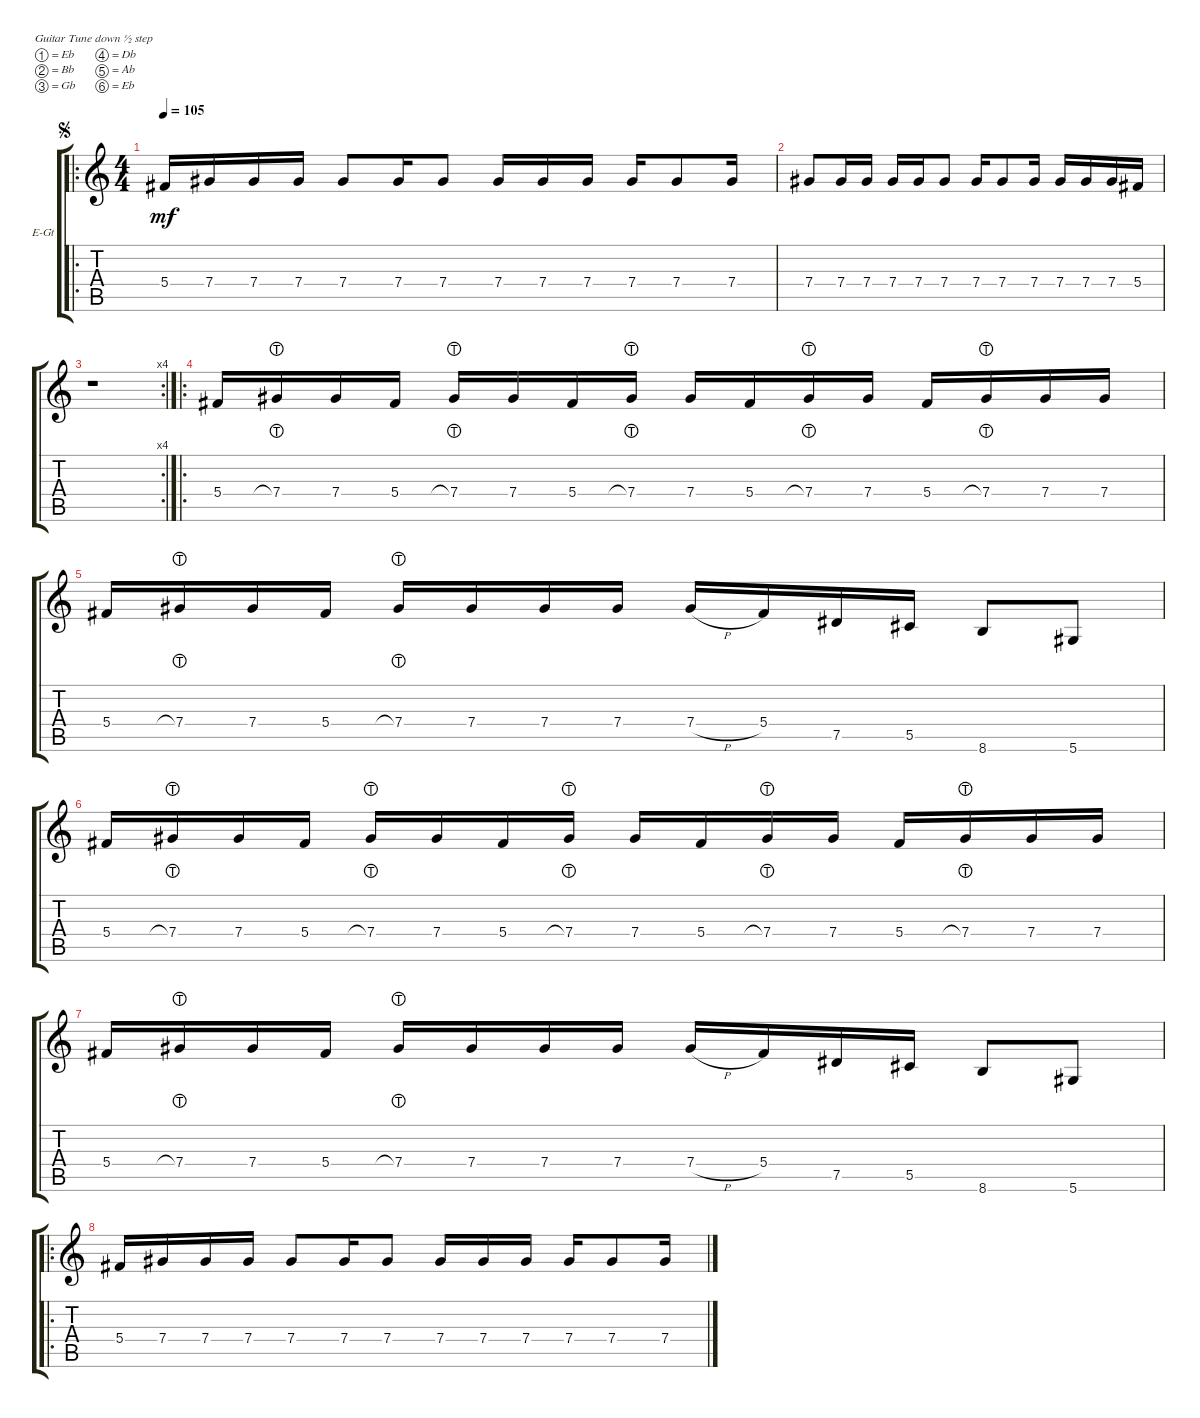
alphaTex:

\defaultSystemsLayout 4
\bracketExtendMode groupsimilarinstruments
\firstSystemTrackNameOrientation horizontal
\otherSystemsTrackNameOrientation horizontal
\track ("E-Gt Overdriven" "E-Gt") {instrument overdrivenguitar}
\staff {score tabs}
\tuning (Eb4 Bb3 Gb3 Db3 Ab2 Eb2)
\ro
\ts (4 4)
\jump segno
\tempo 105
\clef g2
\ks c
5.4.16{dy mf} 7.4.16 7.4.16 7.4.16 7.4.8 7.4.16 7.4.8 7.4.16 7.4.16 7.4.16 7.4.16 7.4.8 7.4.16 |
7.4.8 7.4.16 7.4.16 7.4.16 7.4.16 7.4.8 7.4.16 7.4.8 7.4.16 7.4.16 7.4.16 7.4.16 5.4.16 |
\rc 4
r.1 |
\ro
5.4.16 7.4{lht}.16 7.4.16 5.4.16 7.4{lht}.16 7.4.16 5.4.16 7.4{lht}.16 7.4.16 5.4.16 7.4{lht}.16 7.4.16 5.4.16 7.4{lht}.16 7.4.16 7.4.16 |
5.4.16 7.4{lht}.16 7.4.16 5.4.16 7.4{lht}.16 7.4.16 7.4.16 7.4.16 7.4{h}.16 5.4.16 7.5.16 5.5.16 8.6.8 5.6.8 |
5.4.16 7.4{lht}.16 7.4.16 5.4.16 7.4{lht}.16 7.4.16 5.4.16 7.4{lht}.16 7.4.16 5.4.16 7.4{lht}.16 7.4.16 5.4.16 7.4{lht}.16 7.4.16 7.4.16 |
5.4.16 7.4{lht}.16 7.4.16 5.4.16 7.4{lht}.16 7.4.16 7.4.16 7.4.16 7.4{h}.16 5.4.16 7.5.16 5.5.16 8.6.8 5.6.8 |
\ro
5.4.16 7.4.16 7.4.16 7.4.16 7.4.8 7.4.16 7.4.8 7.4.16 7.4.16 7.4.16 7.4.16 7.4.8 7.4.16
